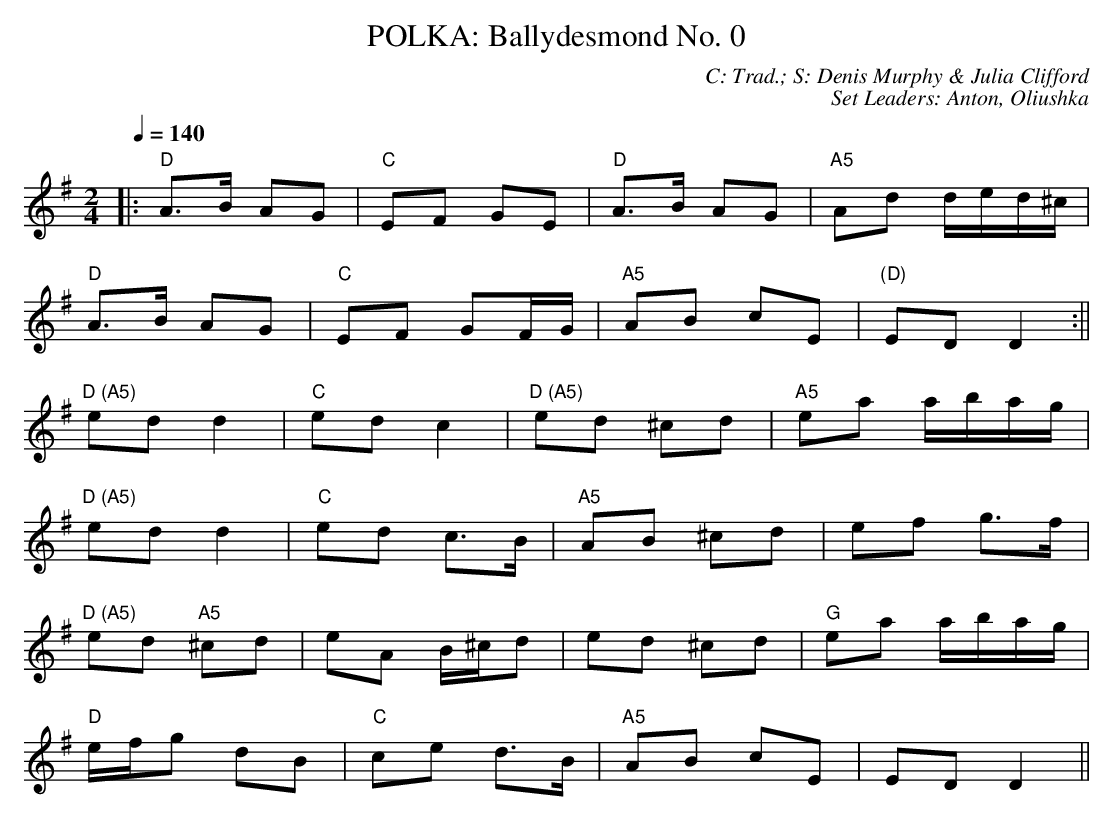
X:1
T: POLKA: Ballydesmond No. 0
C: C: Trad.; S: Denis Murphy & Julia Clifford
C: Set Leaders: Anton, Oliushka
M: 2/4
L: 1/8
Q: 1/4=140
K: Dmix
|:"D"A>B AG|"C"EF GE|"D"A>B AG|"A5"Ad d/e/d/^c/|
"D"A>B AG|"C"EF GF/G/|"A5"AB cE|"(D)"ED D2:||
"D (A5)"ed d2|"C"ed c2|"D (A5)"ed ^cd|"A5"ea a/b/a/g/|
"D (A5)"ed d2|"C"ed c>B|"A5"AB ^cd|ef g>f|
"D (A5)"ed "A5"^cd|eA B/^c/d|ed ^cd|"G"ea a/b/a/g/|
"D"e/f/g dB|"C"ce d>B|"A5"AB cE|ED D2||
